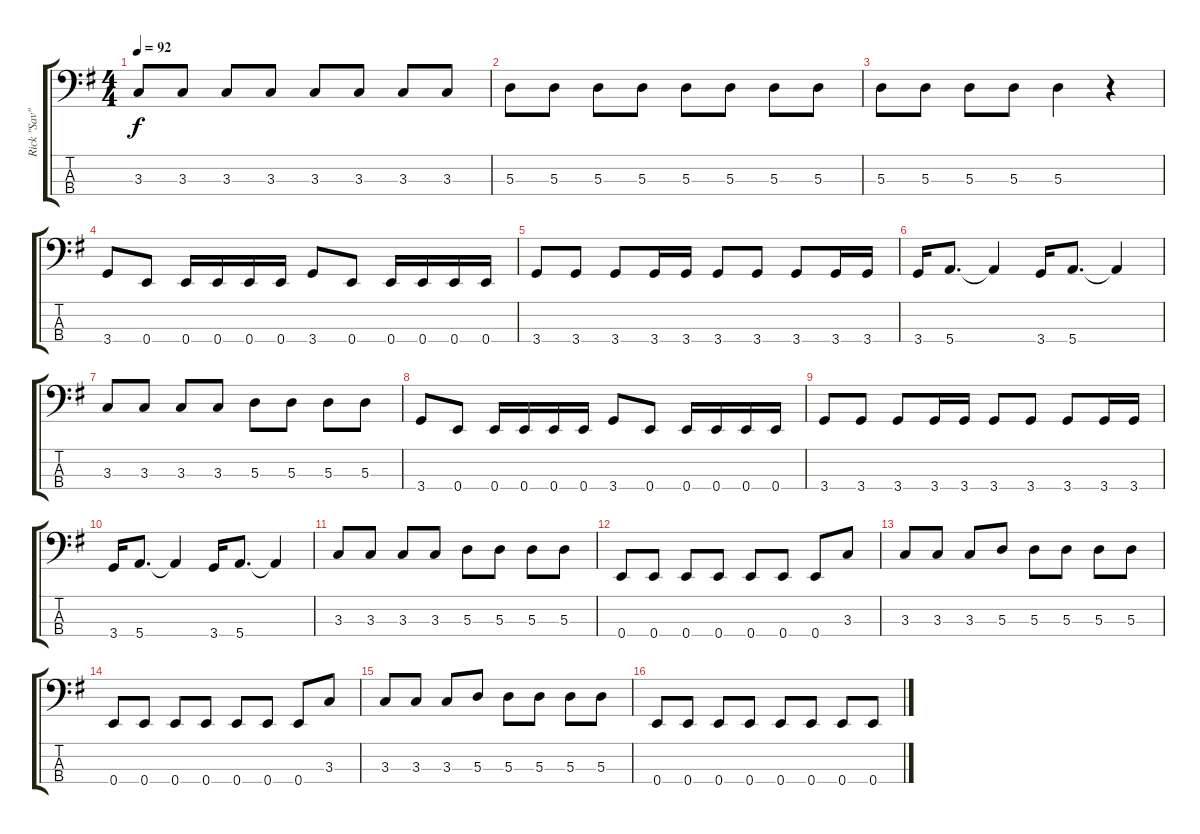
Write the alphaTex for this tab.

\track ("Rick \"Sav\" Savage" "Rick \"Sav\"") {instrument slapbass1}
\staff {score tabs}
\tuning (G2 D2 A1 E1) {hide}
\ts (4 4)
\tempo 92
\clef f4
\ks eminor
3.3.8{dy f} 3.3.8 3.3.8 3.3.8 3.3.8 3.3.8 3.3.8 3.3.8 |
5.3.8 5.3.8 5.3.8 5.3.8 5.3.8 5.3.8 5.3.8 5.3.8 |
5.3.8 5.3.8 5.3.8 5.3.8 5.3.4 r.4 |
3.4.8 0.4.8 0.4.16 0.4.16 0.4.16 0.4.16 3.4.8 0.4.8 0.4.16 0.4.16 0.4.16 0.4.16 |
3.4.8 3.4.8 3.4.8 3.4.16 3.4.16 3.4.8 3.4.8 3.4.8 3.4.16 3.4.16 |
3.4.16 5.4.8{d} 5.4{t}.4 3.4.16 5.4.8{d} 5.4{t}.4 |
3.3.8 3.3.8 3.3.8 3.3.8 5.3.8 5.3.8 5.3.8 5.3.8 |
3.4.8 0.4.8 0.4.16 0.4.16 0.4.16 0.4.16 3.4.8 0.4.8 0.4.16 0.4.16 0.4.16 0.4.16 |
3.4.8 3.4.8 3.4.8 3.4.16 3.4.16 3.4.8 3.4.8 3.4.8 3.4.16 3.4.16 |
3.4.16 5.4.8{d} 5.4{t}.4 3.4.16 5.4.8{d} 5.4{t}.4 |
3.3.8 3.3.8 3.3.8 3.3.8 5.3.8 5.3.8 5.3.8 5.3.8 |
0.4.8 0.4.8 0.4.8 0.4.8 0.4.8 0.4.8 0.4.8 3.3.8 |
3.3.8 3.3.8 3.3.8 5.3.8 5.3.8 5.3.8 5.3.8 5.3.8 |
0.4.8 0.4.8 0.4.8 0.4.8 0.4.8 0.4.8 0.4.8 3.3.8 |
3.3.8 3.3.8 3.3.8 5.3.8 5.3.8 5.3.8 5.3.8 5.3.8 |
0.4.8 0.4.8 0.4.8 0.4.8 0.4.8 0.4.8 0.4.8 0.4.8
